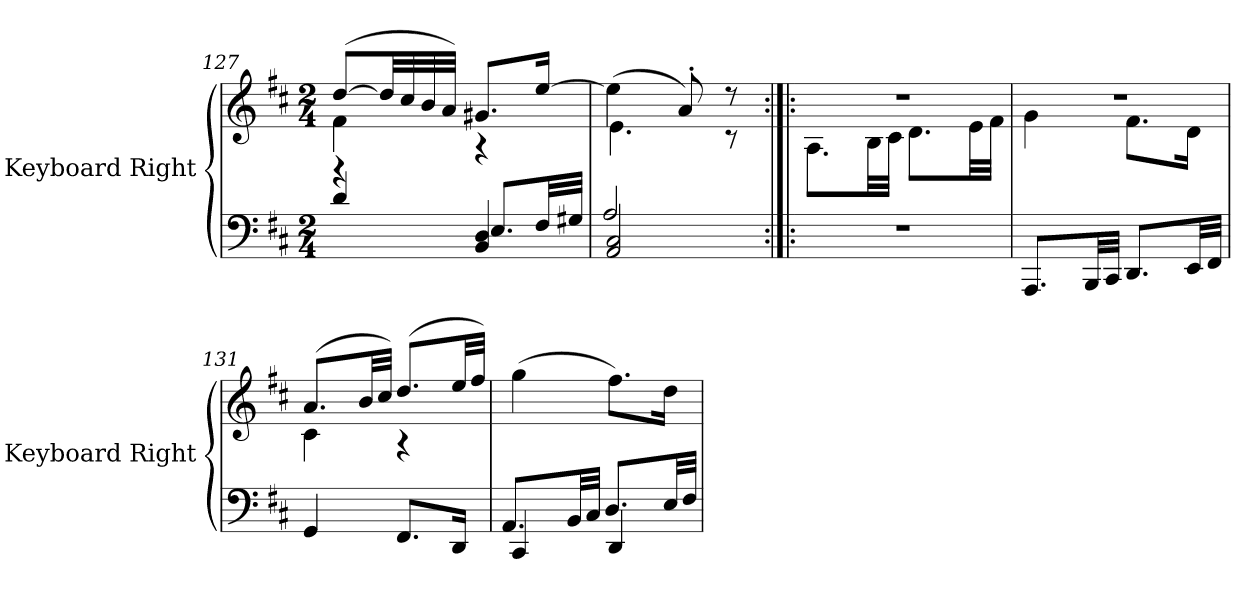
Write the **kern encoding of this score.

**kern	**kern
*part1	*part1
*staff2	*staff1
*I"Keyboard Right	*
*I'Keyboard Right	*
*clefF4	*clefG2
*k[f#c#]	*k[f#c#]
*D:	*D:
*M2/4	*M2/4
=127	=127
*^	*^
4r	4d/	(>[8dd/L	4f#\
.	.	32dd/LL]	.
.	.	32cc#/	.
.	.	32b/	.
.	.	32a/JJJ)	.
4BB/ 4D/	8.E/L	8.g#X/L	4r
.	32F#/LL	[16ee/Jk	.
.	32G#X/JJJ	.	.
=128	=128	=128	=128
2AA/ 2C#/	2A/	(>4ee\]	4.e\
.	.	8a'/)	.
.	.	8r	8r
*v	*v	*	*
!!LO:LB:g=z	!!
=129:|!|:	=129:|!|:	=129:|!|:
2r	2r	8.A\L
.	.	32B\LL
.	.	32c#\JJJ
.	.	8.d\L
.	.	32e\LL
.	.	32f#\JJJ
=130	=130	=130
8.AAA/L	2r	4g\
32BBB/LL	.	.
32CC#/JJJ	.	.
8.DD/L	.	8.f#\L
32EE/LL	.	16d\Jk
32FF#/JJJ	.	.
=131	=131	=131
4GG/	(>8.a/L	4c#\
.	32b/LL	.
.	32cc#/JJJ)	.
8.FF#/L	(>8.dd/L	4r
16DD/Jk	32ee/LL	.
.	32ff#/JJJ)	.
*	*v	*v
=132	=132
*^	*
4CC#/	8.AA/L	(>4gg\
.	32BB/LL	.
.	32C#/JJJ	.
4DD/	8.D/L	8.ff#\L)
.	32E/LL	16dd\Jk
.	32F#/JJJ	.
*v	*v	*
=	=
*-	*-
